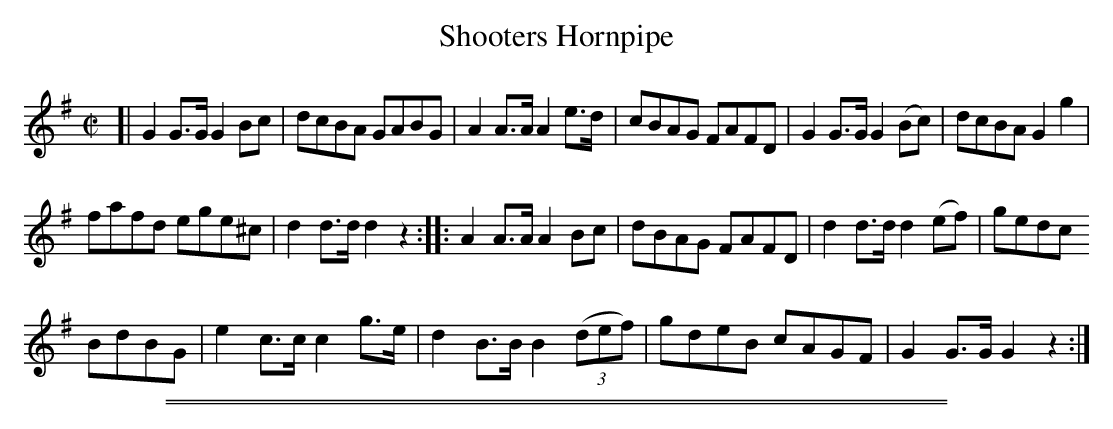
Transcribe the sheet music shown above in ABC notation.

X:1
T: Shooters Hornpipe
M: C|
L: 1/8
K: G
[|\
G2G>G G2Bc | dcBA GABG | A2A>A A2e>d | cBAG FAFD | G2G>G G2(Bc) | dcBA G2g2 |
fafd ege^c | d2d>d d2 z2 :| |: A2A>A A2Bc | dBAG FAFD | d2d>d d2(ef) | gedc
BdBG | e2c>c c2g>e | d2B>B B2(3(def) | gdeB cAGF | G2G>G G2 z2 :|
